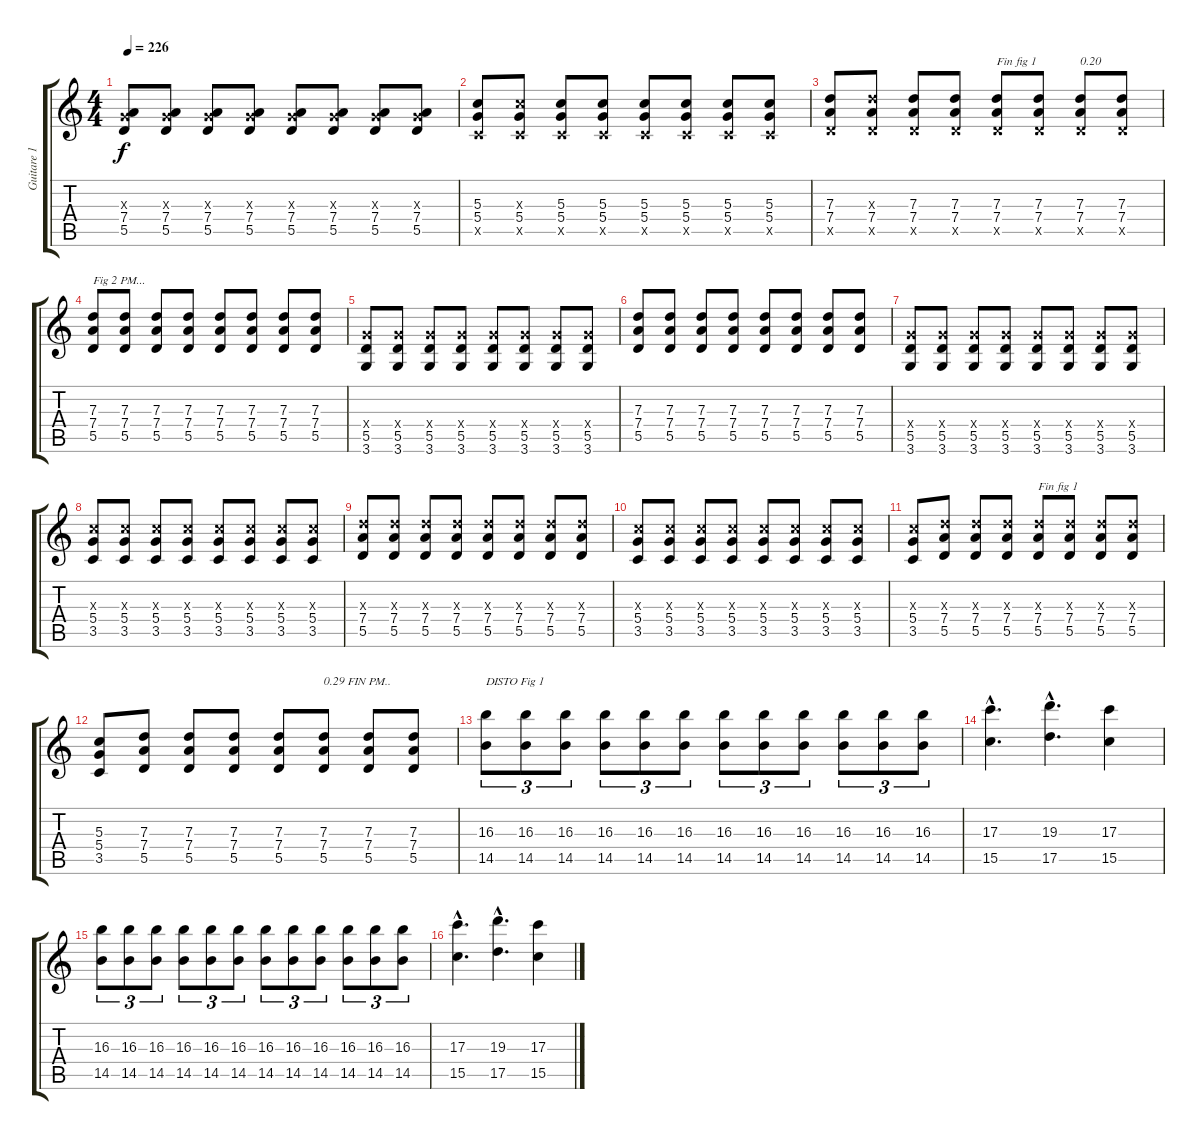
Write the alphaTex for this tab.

\track ("Guitare 1" "Guitare 1") {instrument overdrivenguitar}
\staff {score tabs}
\tuning (E4 B3 G3 D3 A2 E2) {hide}
\ts (4 4)
\tempo 226
\clef g2
\ks c
(0.3{x} 7.4 5.5).8{dy f} (0.3{x} 7.4 5.5).8 (0.3{x} 7.4 5.5).8 (0.3{x} 7.4 5.5).8 (0.3{x} 7.4 5.5).8 (0.3{x} 7.4 5.5).8 (0.3{x} 7.4 5.5).8 (0.3{x} 7.4 5.5).8 |
(5.3 5.4 3.5{x}).8 (5.3{x} 5.4 3.5{x}).8 (5.3 5.4 3.5{x}).8 (5.3 5.4 3.5{x}).8 (5.3 5.4 3.5{x}).8 (5.3 5.4 3.5{x}).8 (5.3 5.4 3.5{x}).8 (5.3 5.4 3.5{x}).8 |
(7.3 7.4 5.5{x}).8 (7.3{x} 7.4 5.5{x}).8 (7.3 7.4 5.5{x}).8 (7.3 7.4 5.5{x}).8 (7.3 7.4 5.5{x}).8{txt "Fin fig 1"} (7.3 7.4 5.5{x}).8 (7.3 7.4 5.5{x}).8{txt "0.20"} (7.3 7.4 5.5{x}).8 |
(7.3 7.4 5.5).8{txt "Fig 2 PM..."} (7.3 7.4 5.5).8 (7.3 7.4 5.5).8 (7.3 7.4 5.5).8 (7.3 7.4 5.5).8 (7.3 7.4 5.5).8 (7.3 7.4 5.5).8 (7.3 7.4 5.5).8 |
(5.4{x} 5.5 3.6).8 (5.4{x} 5.5 3.6).8 (5.4{x} 5.5 3.6).8 (5.4{x} 5.5 3.6).8 (5.4{x} 5.5 3.6).8 (5.4{x} 5.5 3.6).8 (5.4{x} 5.5 3.6).8 (5.4{x} 5.5 3.6).8 |
(7.3 7.4 5.5).8 (7.3 7.4 5.5).8 (7.3 7.4 5.5).8 (7.3 7.4 5.5).8 (7.3 7.4 5.5).8 (7.3 7.4 5.5).8 (7.3 7.4 5.5).8 (7.3 7.4 5.5).8 |
(5.4{x} 5.5 3.6).8 (5.4{x} 5.5 3.6).8 (5.4{x} 5.5 3.6).8 (5.4{x} 5.5 3.6).8 (5.4{x} 5.5 3.6).8 (5.4{x} 5.5 3.6).8 (5.4{x} 5.5 3.6).8 (5.4{x} 5.5 3.6).8 |
(5.3{x} 5.4 3.5).8 (5.3{x} 5.4 3.5).8 (5.3{x} 5.4 3.5).8 (5.3{x} 5.4 3.5).8 (5.3{x} 5.4 3.5).8 (5.3{x} 5.4 3.5).8 (5.3{x} 5.4 3.5).8 (5.3{x} 5.4 3.5).8 |
(7.3{x} 7.4 5.5).8 (7.3{x} 7.4 5.5).8 (7.3{x} 7.4 5.5).8 (7.3{x} 7.4 5.5).8 (7.3{x} 7.4 5.5).8 (7.3{x} 7.4 5.5).8 (7.3{x} 7.4 5.5).8 (7.3{x} 7.4 5.5).8 |
(5.3{x} 5.4 3.5).8 (5.3{x} 5.4 3.5).8 (5.3{x} 5.4 3.5).8 (5.3{x} 5.4 3.5).8 (5.3{x} 5.4 3.5).8 (5.3{x} 5.4 3.5).8 (5.3{x} 5.4 3.5).8 (5.3{x} 5.4 3.5).8 |
(5.3{x} 5.4 3.5).8 (7.3{x} 7.4 5.5).8 (7.3{x} 7.4 5.5).8 (7.3{x} 7.4 5.5).8 (7.3{x} 7.4 5.5).8{txt "Fin fig 1"} (7.3{x} 7.4 5.5).8 (7.3{x} 7.4 5.5).8 (7.3{x} 7.4 5.5).8 |
(5.3 5.4 3.5).8 (7.3 7.4 5.5).8 (7.3 7.4 5.5).8 (7.3 7.4 5.5).8 (7.3 7.4 5.5).8 (7.3 7.4 5.5).8{txt "0.29 FIN PM.."} (7.3 7.4 5.5).8 (7.3 7.4 5.5).8 |
(16.3 14.5).8{tu (3 2) txt "DISTO Fig 1"} (16.3 14.5).8{tu (3 2)} (16.3 14.5).8{tu (3 2)} (16.3 14.5).8{tu (3 2)} (16.3 14.5).8{tu (3 2)} (16.3 14.5).8{tu (3 2)} (16.3 14.5).8{tu (3 2)} (16.3 14.5).8{tu (3 2)} (16.3 14.5).8{tu (3 2)} (16.3 14.5).8{tu (3 2)} (16.3 14.5).8{tu (3 2)} (16.3 14.5).8{tu (3 2)} |
(17.3{hac} 15.5{hac}).4{d} (19.3{hac} 17.5{hac}).4{d} (17.3 15.5).4 |
(16.3 14.5).8{tu (3 2)} (16.3 14.5).8{tu (3 2)} (16.3 14.5).8{tu (3 2)} (16.3 14.5).8{tu (3 2)} (16.3 14.5).8{tu (3 2)} (16.3 14.5).8{tu (3 2)} (16.3 14.5).8{tu (3 2)} (16.3 14.5).8{tu (3 2)} (16.3 14.5).8{tu (3 2)} (16.3 14.5).8{tu (3 2)} (16.3 14.5).8{tu (3 2)} (16.3 14.5).8{tu (3 2)} |
(17.3{hac} 15.5{hac}).4{d} (19.3{hac} 17.5{hac}).4{d} (17.3 15.5).4
